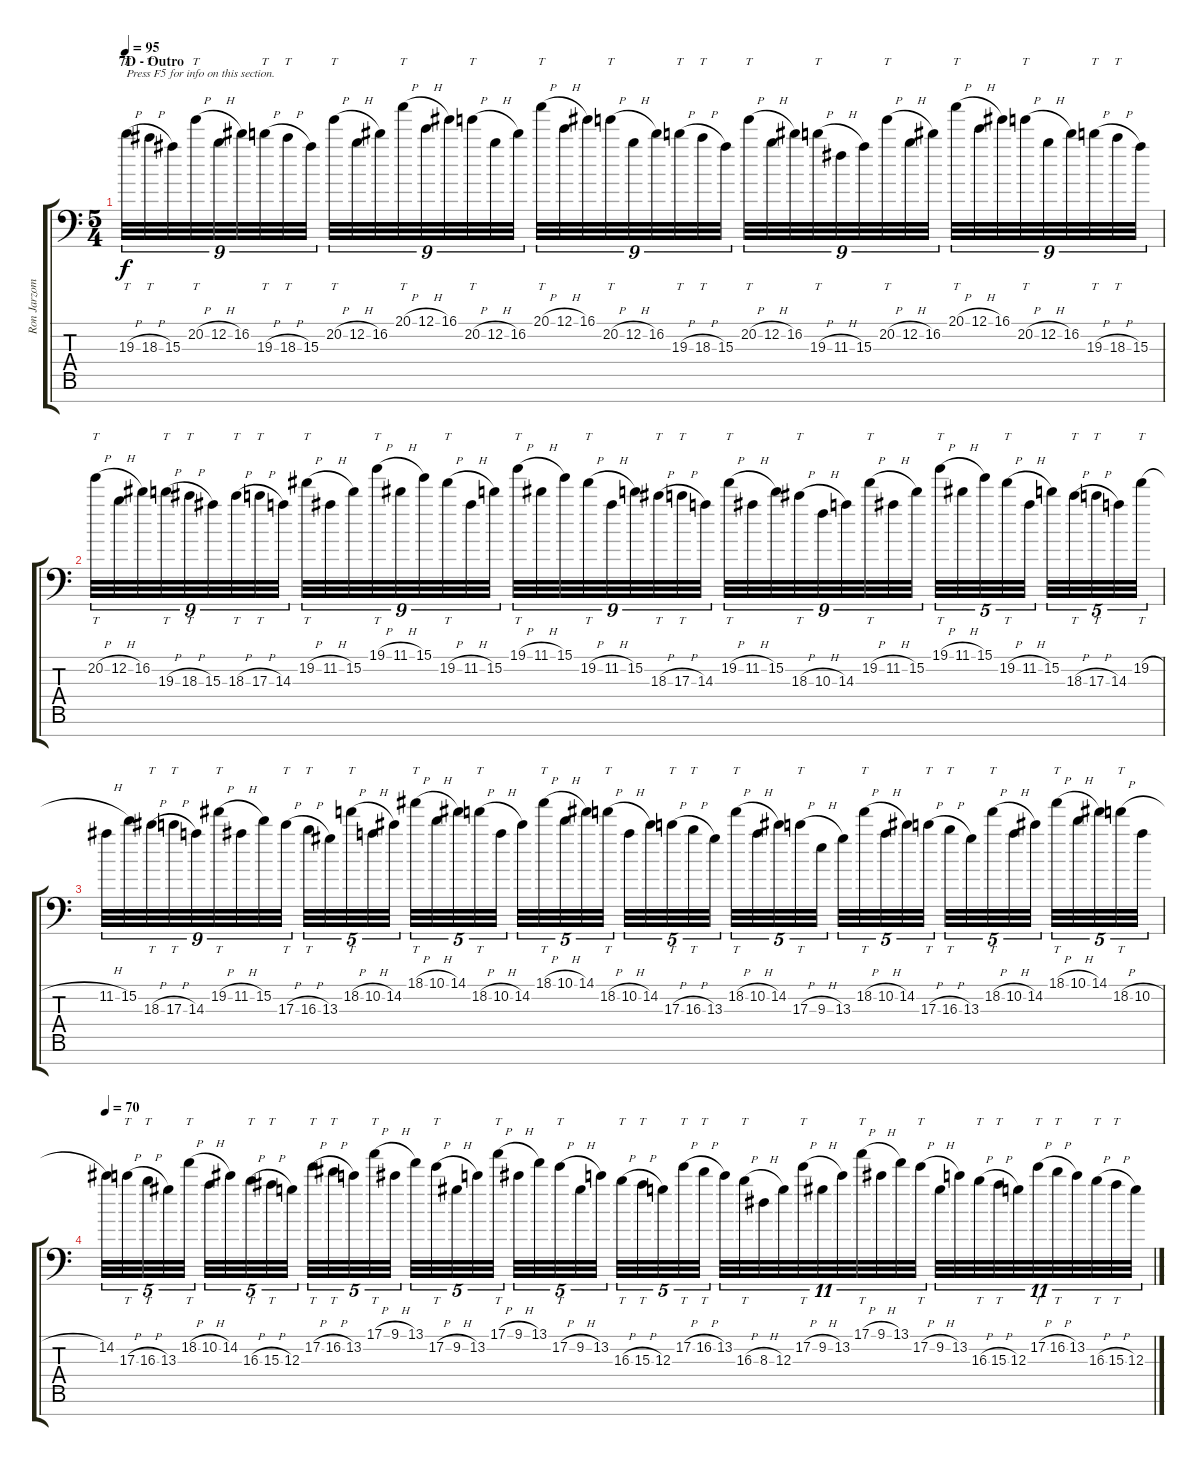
\track ("Ron Jarzombek - Lead 1" "Ron Jarzom") {instrument electricguitarjazz}
\staff {score tabs}
\tuning (E4 B3 G3 D3 A2 E2 A1) {hide}
\ts (5 4)
\section ("" "7D - Outro")
\tempo 95
\clef f4
\ks c
19.3{h}.32{tt tu (9 8) txt "Press F5 for info on this section." dy f volume 12} 18.3{h}.32{tt tu (9 8)} 15.3.32{tu (9 8)} 20.2{h}.32{tt tu (9 8)} 12.2{h}.32{tu (9 8)} 16.2.32{tu (9 8)} 19.3{h}.32{tt tu (9 8)} 18.3{h}.32{tt tu (9 8)} 15.3.32{tu (9 8)} 20.2{h}.32{tt tu (9 8)} 12.2{h}.32{tu (9 8)} 16.2.32{tu (9 8)} 20.1{h}.32{tt tu (9 8)} 12.1{h}.32{tu (9 8)} 16.1.32{tu (9 8)} 20.2{h}.32{tt tu (9 8)} 12.2{h}.32{tu (9 8)} 16.2.32{tu (9 8)} 20.1{h}.32{tt tu (9 8)} 12.1{h}.32{tu (9 8)} 16.1.32{tu (9 8)} 20.2{h}.32{tt tu (9 8)} 12.2{h}.32{tu (9 8)} 16.2.32{tu (9 8)} 19.3{h}.32{tt tu (9 8)} 18.3{h}.32{tt tu (9 8)} 15.3.32{tu (9 8)} 20.2{h}.32{tt tu (9 8)} 12.2{h}.32{tu (9 8)} 16.2.32{tu (9 8)} 19.3{h}.32{tt tu (9 8)} 11.3{h}.32{tu (9 8)} 15.3.32{tu (9 8)} 20.2{h}.32{tt tu (9 8)} 12.2{h}.32{tu (9 8)} 16.2.32{tu (9 8)} 20.1{h}.32{tt tu (9 8)} 12.1{h}.32{tu (9 8)} 16.1.32{tu (9 8)} 20.2{h}.32{tt tu (9 8)} 12.2{h}.32{tu (9 8)} 16.2.32{tu (9 8)} 19.3{h}.32{tt tu (9 8)} 18.3{h}.32{tt tu (9 8)} 15.3.32{tu (9 8)} |
20.2{h}.32{tt tu (9 8)} 12.2{h}.32{tu (9 8)} 16.2.32{tu (9 8)} 19.3{h}.32{tt tu (9 8)} 18.3{h}.32{tt tu (9 8)} 15.3.32{tu (9 8)} 18.3{h}.32{tt tu (9 8)} 17.3{h}.32{tt tu (9 8)} 14.3.32{tu (9 8)} 19.2{h}.32{tt tu (9 8)} 11.2{h}.32{tu (9 8)} 15.2.32{tu (9 8)} 19.1{h}.32{tt tu (9 8)} 11.1{h}.32{tu (9 8)} 15.1.32{tu (9 8)} 19.2{h}.32{tt tu (9 8)} 11.2{h}.32{tu (9 8)} 15.2.32{tu (9 8)} 19.1{h}.32{tt tu (9 8)} 11.1{h}.32{tu (9 8)} 15.1.32{tu (9 8)} 19.2{h}.32{tt tu (9 8)} 11.2{h}.32{tu (9 8)} 15.2.32{tu (9 8)} 18.3{h}.32{tt tu (9 8)} 17.3{h}.32{tt tu (9 8)} 14.3.32{tu (9 8)} 19.2{h}.32{tt tu (9 8)} 11.2{h}.32{tu (9 8)} 15.2.32{tu (9 8)} 18.3{h}.32{tt tu (9 8)} 10.3{h}.32{tu (9 8)} 14.3.32{tu (9 8)} 19.2{h}.32{tt tu (9 8)} 11.2{h}.32{tu (9 8)} 15.2.32{tu (9 8)} 19.1{h}.32{tt tu (5 4)} 11.1{h}.32{tu (5 4)} 15.1.32{tu (5 4)} 19.2{h}.32{tt tu (5 4)} 11.2{h}.32{tu (5 4) beam splitsecondary} 15.2.32{tu (5 4)} 18.3{h}.32{tt tu (5 4)} 17.3{h}.32{tt tu (5 4)} 14.3.32{tu (5 4)} 19.2{h}.32{tt tu (5 4)} |
11.2{h}.32{tu (9 8)} 15.2.32{tu (9 8)} 18.3{h}.32{tt tu (9 8)} 17.3{h}.32{tt tu (9 8)} 14.3.32{tu (9 8)} 19.2{h}.32{tt tu (9 8)} 11.2{h}.32{tu (9 8)} 15.2.32{tu (9 8)} 17.3{h}.32{tt tu (9 8)} 16.3{h}.32{tt tu (5 4)} 13.3.32{tu (5 4)} 18.2{h}.32{tt tu (5 4)} 10.2{h}.32{tu (5 4)} 14.2.32{tu (5 4) beam splitsecondary} 18.1{h}.32{tt tu (5 4)} 10.1{h}.32{tu (5 4)} 14.1.32{tu (5 4)} 18.2{h}.32{tt tu (5 4)} 10.2{h}.32{tu (5 4)} 14.2.32{tu (5 4)} 18.1{h}.32{tt tu (5 4)} 10.1{h}.32{tu (5 4)} 14.1.32{tu (5 4)} 18.2{h}.32{tt tu (5 4) beam splitsecondary} 10.2{h}.32{tu (5 4)} 14.2.32{tu (5 4)} 17.3{h}.32{tt tu (5 4)} 16.3{h}.32{tt tu (5 4)} 13.3.32{tu (5 4)} 18.2{h}.32{tt tu (5 4)} 10.2{h}.32{tu (5 4)} 14.2.32{tu (5 4)} 17.3{h}.32{tt tu (5 4)} 9.3{h}.32{tu (5 4) beam splitsecondary} 13.3.32{tu (5 4)} 18.2{h}.32{tt tu (5 4)} 10.2{h}.32{tu (5 4)} 14.2.32{tu (5 4)} 17.3{h}.32{tt tu (5 4)} 16.3{h}.32{tt tu (5 4)} 13.3.32{tu (5 4)} 18.2{h}.32{tt tu (5 4)} 10.2{h}.32{tu (5 4)} 14.2.32{tu (5 4) beam splitsecondary} 18.1{h}.32{tt tu (5 4)} 10.1{h}.32{tu (5 4)} 14.1.32{tu (5 4)} 18.2{h}.32{tt tu (5 4)} 10.2{h}.32{tu (5 4)} |
\tempo 70
14.2.32{tu (5 4)} 17.3{h}.32{tt tu (5 4)} 16.3{h}.32{tt tu (5 4)} 13.3.32{tu (5 4)} 18.2{h}.32{tt tu (5 4) beam splitsecondary} 10.2{h}.32{tu (5 4)} 14.2.32{tu (5 4)} 16.3{h}.32{tt tu (5 4)} 15.3{h}.32{tt tu (5 4)} 12.3.32{tu (5 4)} 17.2{h}.32{tt tu (5 4)} 16.2{h}.32{tt tu (5 4)} 13.2.32{tu (5 4)} 17.1{h}.32{tt tu (5 4)} 9.1{h}.32{tu (5 4) beam splitsecondary} 13.1.32{tu (5 4)} 17.2{h}.32{tt tu (5 4)} 9.2{h}.32{tu (5 4)} 13.2.32{tu (5 4)} 17.1{h}.32{tt tu (5 4)} 9.1{h}.32{tu (5 4)} 13.1.32{tu (5 4)} 17.2{h}.32{tt tu (5 4)} 9.2{h}.32{tu (5 4)} 13.2.32{tu (5 4) beam splitsecondary} 16.3{h}.32{tt tu (5 4)} 15.3{h}.32{tt tu (5 4)} 12.3.32{tu (5 4)} 17.2{h}.32{tt tu (5 4)} 16.2{h}.32{tt tu (5 4)} 13.2.32{tu (11 8)} 16.3{h}.32{tt tu (11 8)} 8.3{h}.32{tu (11 8)} 12.3.32{tu (11 8)} 17.2{h}.32{tt tu (11 8)} 9.2{h}.32{tu (11 8)} 13.2.32{tu (11 8)} 17.1{h}.32{tt tu (11 8)} 9.1{h}.32{tu (11 8)} 13.1.32{tu (11 8)} 17.2{h}.32{tt tu (11 8)} 9.2{h}.32{tu (11 8)} 13.2.32{tu (11 8)} 16.3{h}.32{tt tu (11 8)} 15.3{h}.32{tt tu (11 8)} 12.3.32{tu (11 8)} 17.2{h}.32{tt tu (11 8)} 16.2{h}.32{tt tu (11 8)} 13.2.32{tu (11 8)} 16.3{h}.32{tt tu (11 8)} 15.3{h}.32{tt tu (11 8)} 12.3.32{tu (11 8)}
